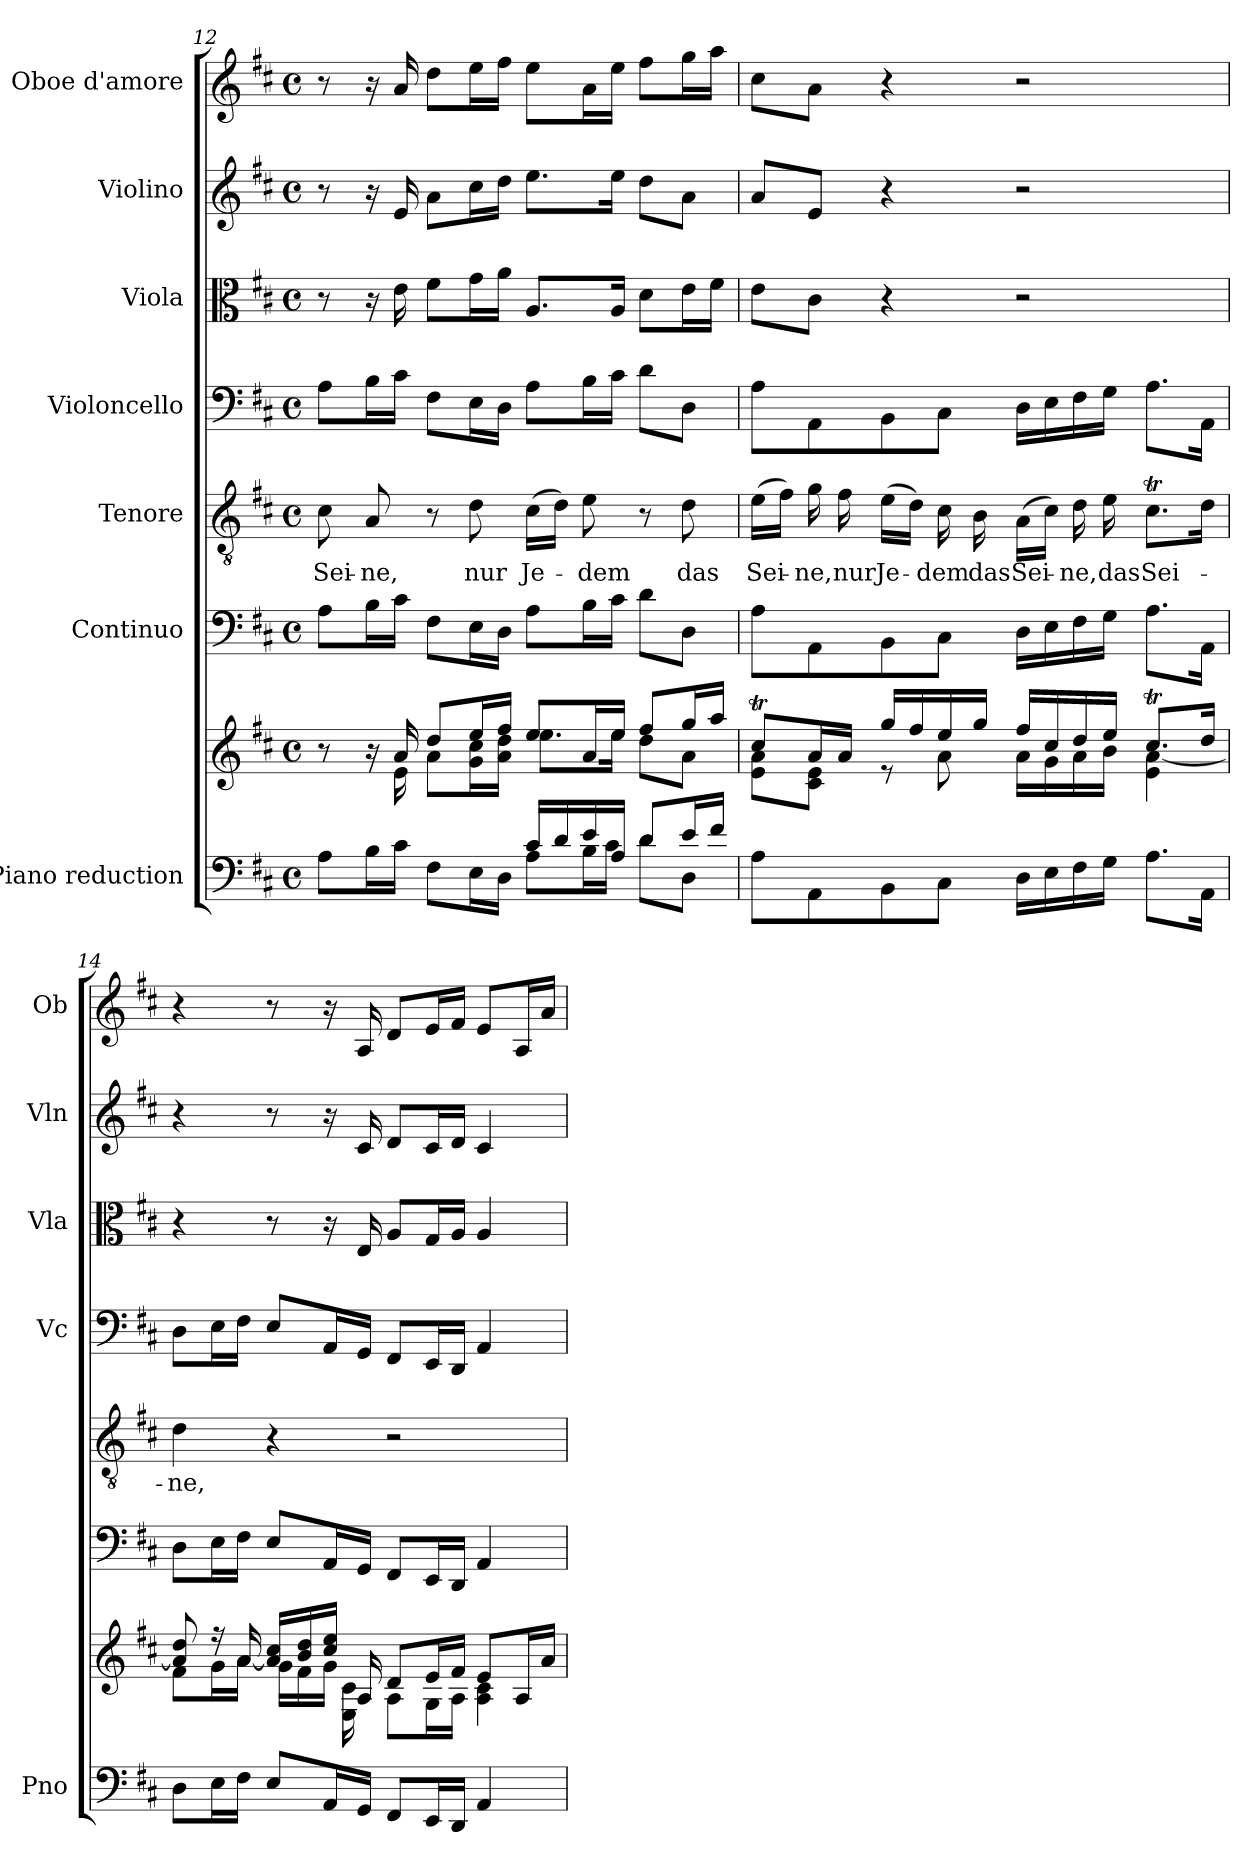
**kern	**kern	**kern	**kern	**text	**kern	**kern	**kern	**kern
*part7	*part7	*part6	*part5	*part5	*part4	*part3	*part2	*part1
*staff8	*staff7	*staff6	*staff5	*staff5	*staff4	*staff3	*staff2	*staff1
*I"Piano reduction	*	*I"Continuo	*I"Tenore	*	*I"Violoncello	*I"Viola	*I"Violino	*I"Oboe d'amore
*I'Pno	*	*	*	*	*I'Vc	*I'Vla	*I'Vln	*I'Ob
*clefF4	*clefG2	*clefF4	*clefGv2	*	*clefF4	*clefC3	*clefG2	*clefG2
*	*	*ITrd7c12	*	*	*	*	*	*
*k[f#c#]	*k[f#c#]	*k[f#c#]	*k[f#c#]	*	*k[f#c#]	*k[f#c#]	*k[f#c#]	*k[f#c#]
*M4/4	*M4/4	*M4/4	*M4/4	*	*M4/4	*M4/4	*M4/4	*M4/4
*met(c)	*met(c)	*met(c)	*met(c)	*	*met(c)	*met(c)	*met(c)	*met(c)
=12	=12	=12	=12	=12	=12	=12	=12	=12
*^	*^	*	*	*	*	*	*	*
!	!	!	!	!	!	!LO:LY:b	!	!	!	!
2ryy	8A\L	8r	8ryy	8AA\L	8c#\	Sei-	8A\L	8r	8r	8r
!	!	!	!	!	!	!LO:LY:b	!	!	!	!
.	16B\L	16r	16ryy	16BB\L	8A/	-ne,	16B\L	16r	16r	16r
.	16c#\JJ	16a/	16e\	16C#\JJ	.	.	16c#\JJ	16e\	16e/	16a/
.	8F#\L	8dd/L	8a\L	8FF#\L	8r	.	8F#\L	8f#\L	8a\L	8dd\L
!	!	!	!	!	!	!LO:LY:b	!	!	!	!
.	16E\L	16ee/L	16g\ 16cc#\L	16EE\L	8d\	nur	16E\L	16g\L	16cc#\L	16ee\L
.	16D\JJ	16ff#/JJ	16a\ 16dd\JJ	16DD\JJ	.	.	16D\JJ	16a\JJ	16dd\JJ	16ff#\JJ
!	!	!	!	!	!	!LO:LY:b	!	!	!	!
16c#/LL	8A\L	8ee/L	8.ee\L	8AA\L	(>16c#\LL	Je-	8A\L	8.A/L	8.ee\L	8ee\L
16d/	.	.	.	.	16d\JJ)	.	.	.	.	.
!	!	!	!	!	!	!LO:LY:b	!	!	!	!
16e/	16B\L	16a/L	.	16BB\L	8e\	-dem	16B\L	.	.	16a\L
16A/JJ	16c#\JJ	16ee/JJ	16ee\Jk	16C#\JJ	.	.	16c#\JJ	16A/Jk	16ee\Jk	16ee\JJ
8d/L	8d\L	8ff#/L	8dd\L	8D\L	8r	.	8d\L	8d\L	8dd\L	8ff#\L
!	!	!	!	!	!	!LO:LY:b	!	!	!	!
16e/L	8D\J	16gg/L	8a\J	8DD\J	8d\	das	8D\J	16e\L	8a\J	16gg\L
16f#/JJ	.	16aa/JJ	.	.	.	.	.	16f#\JJ	.	16aa\JJ
*v	*v	*	*	*	*	*	*	*	*	*
!!LO:PB:g=z
=13	=13	=13	=13	=13	=13	=13	=13	=13	=13
!	!	!	!	!	!LO:LY:b	!	!	!	!
8A\L	8cc#t/L	8e\ 8a\L	8AA\L	(>16e\LL	Sei-	8A\L	8e\L	8a/L	8cc#\L
.	.	.	.	16f#\JJ)	.	.	.	.	.
!	!	!	!	!	!LO:LY:b	!	!	!	!
8AA\	16a/L	8c#\ 8e\J	8AAA\	16g\	-ne,	8AA\	8c#\J	8e/J	8a\J
!	!	!	!	!	!LO:LY:b	!	!	!	!
.	16a/JJ	.	.	16f#\	nur	.	.	.	.
!	!	!	!	!	!LO:LY:b	!	!	!	!
8BB\	16gg/LL	8r	8BBB\	(>16e\LL	Je-	8BB\	4r	4r	4r
.	16ff#/	.	.	16d\JJ)	.	.	.	.	.
!	!	!	!	!	!LO:LY:b	!	!	!	!
8C#\J	16ee/	8a\	8CC#\J	16c#\	-dem	8C#\J	.	.	.
!	!	!	!	!	!LO:LY:b	!	!	!	!
.	16gg/JJ	.	.	16B\	das	.	.	.	.
!	!	!	!	!	!LO:LY:b	!	!	!	!
16D\LL	16ff#/LL	16a\LL	16DD\LL	(>16A\LL	Sei-	16D\LL	2r	2r	2r
16E\	16cc#/	16g\	16EE\	16c#\JJ)	.	16E\	.	.	.
!	!	!	!	!	!LO:LY:b	!	!	!	!
16F#\	16dd/	16a\	16FF#\	16d\	-ne,	16F#\	.	.	.
!	!	!	!	!	!LO:LY:b	!	!	!	!
16G\JJ	16ee/JJ	16b\JJ	16GG\JJ	16e\	das	16G\JJ	.	.	.
!	!	!	!	!	!LO:LY:b	!	!	!	!
8.A\L	8.cc#t/L	4e\ [4a\	8.AA\L	8.c#t\L	Sei-	8.A\L	.	.	.
16AA\Jk	16dd/Jk	.	16AAA\Jk	16d\Jk	.	16AA\Jk	.	.	.
=14	=14	=14	=14	=14	=14	=14	=14	=14	=14
!	!	!	!	!	!LO:LY:b	!	!	!	!
8D\L	8a/] 8dd/	8f#\L	8DD\L	4d\	-ne,	8D\L	4r	4r	4r
16E\L	16r	16g\L	16EE\L	.	.	16E\L	.	.	.
16F#\JJ	16a/	[16a\JJ	16FF#\JJ	.	.	16F#\JJ	.	.	.
8E/L	16a/] 16cc#/LL	16g\LL	8EE/L	4r	.	8E/L	8r	8r	8r
.	16b/ 16dd/	16f#\	.	.	.	.	.	.	.
16AA/L	16cc#/ 16ee/JJ	16g\JJ	16AAA/L	.	.	16AA/L	16r	16r	16r
16GG/JJ	16A/	16E\ 16c#\	16GGG/JJ	.	.	16GG/JJ	16E/	16c#/	16A/
8FF#/L	8d/L	8A\L	8FFF#/L	2r	.	8FF#/L	8A/L	8d/L	8d/L
16EE/L	16e/L	16G\L	16EEE/L	.	.	16EE/L	16G/L	16c#/L	16e/L
16DD/JJ	16f#/JJ	16A\JJ	16DDD/JJ	.	.	16DD/JJ	16A/JJ	16d/JJ	16f#/JJ
4AA/	8e/L	4A\ 4c#\	4AAA/	.	.	4AA/	4A/	4c#/	8e/L
.	16A/L	.	.	.	.	.	.	.	16A/L
.	16a/JJ	.	.	.	.	.	.	.	16a/JJ
*	*v	*v	*	*	*	*	*	*	*
=	=	=	=	=	=	=	=	=
*-	*-	*-	*-	*-	*-	*-	*-	*-
